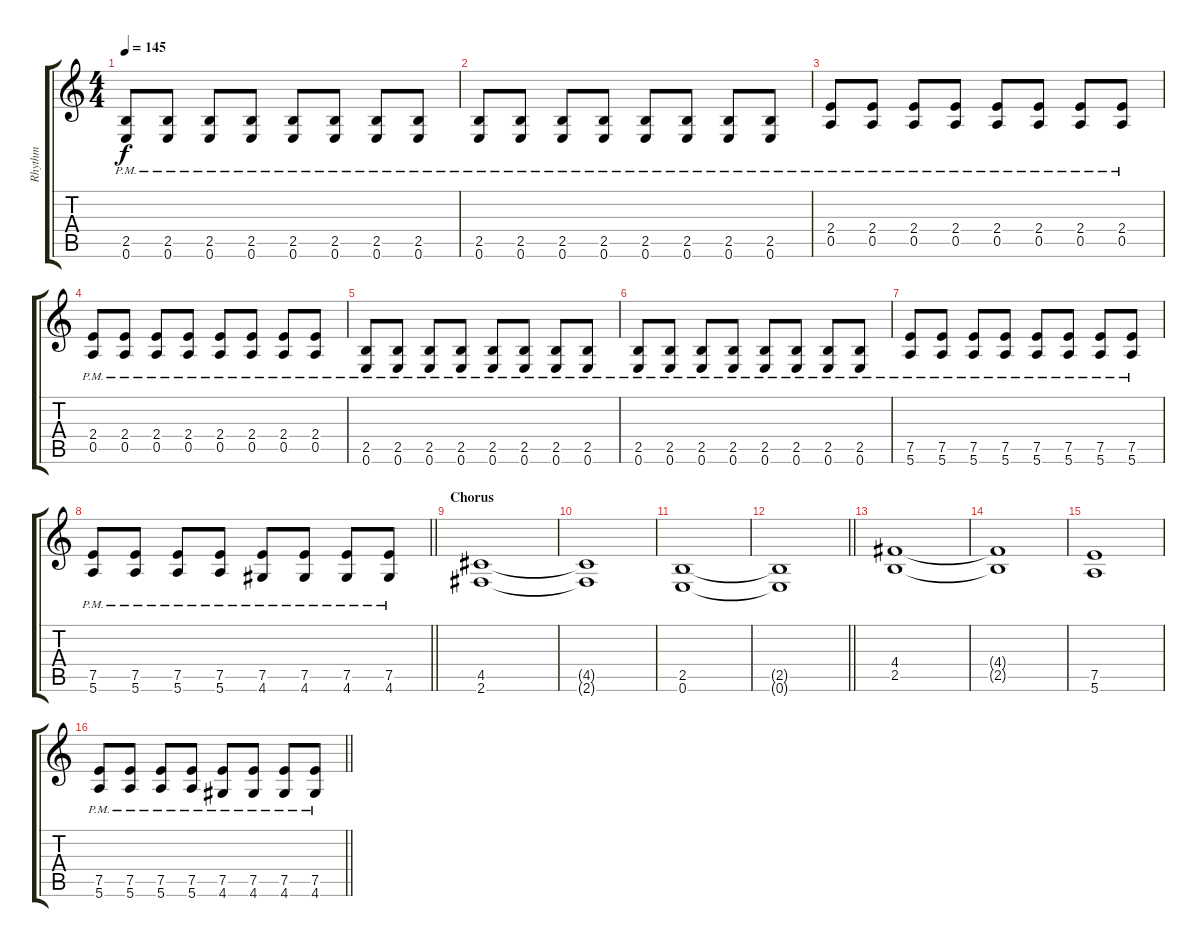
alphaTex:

\track ("Rhythm" "Rhythm") {instrument distortionguitar}
\staff {score tabs}
\tuning (E4 B3 G3 D3 A2 E2) {hide}
\ts (4 4)
\tempo 145
\clef g2
\ks c
(2.5{pm} 0.6{pm}).8{dy f} (2.5{pm} 0.6{pm}).8 (2.5{pm} 0.6{pm}).8 (2.5{pm} 0.6{pm}).8 (2.5{pm} 0.6{pm}).8 (2.5{pm} 0.6{pm}).8 (2.5{pm} 0.6{pm}).8 (2.5{pm} 0.6{pm}).8 |
(2.5{pm} 0.6{pm}).8 (2.5{pm} 0.6{pm}).8 (2.5{pm} 0.6{pm}).8 (2.5{pm} 0.6{pm}).8 (2.5{pm} 0.6{pm}).8 (2.5{pm} 0.6{pm}).8 (2.5{pm} 0.6{pm}).8 (2.5{pm} 0.6{pm}).8 |
(2.4{pm} 0.5{pm}).8 (2.4{pm} 0.5{pm}).8 (2.4{pm} 0.5{pm}).8 (2.4{pm} 0.5{pm}).8 (2.4{pm} 0.5{pm}).8 (2.4{pm} 0.5{pm}).8 (2.4{pm} 0.5{pm}).8 (2.4{pm} 0.5{pm}).8 |
(2.4{pm} 0.5{pm}).8 (2.4{pm} 0.5{pm}).8 (2.4{pm} 0.5{pm}).8 (2.4{pm} 0.5{pm}).8 (2.4{pm} 0.5{pm}).8 (2.4{pm} 0.5{pm}).8 (2.4{pm} 0.5{pm}).8 (2.4{pm} 0.5{pm}).8 |
(2.5{pm} 0.6{pm}).8 (2.5{pm} 0.6{pm}).8 (2.5{pm} 0.6{pm}).8 (2.5{pm} 0.6{pm}).8 (2.5{pm} 0.6{pm}).8 (2.5{pm} 0.6{pm}).8 (2.5{pm} 0.6{pm}).8 (2.5{pm} 0.6{pm}).8 |
(2.5{pm} 0.6{pm}).8 (2.5{pm} 0.6{pm}).8 (2.5{pm} 0.6{pm}).8 (2.5{pm} 0.6{pm}).8 (2.5{pm} 0.6{pm}).8 (2.5{pm} 0.6{pm}).8 (2.5{pm} 0.6{pm}).8 (2.5{pm} 0.6{pm}).8 |
(7.5{pm} 5.6).8 (7.5{pm} 5.6).8 (7.5{pm} 5.6).8 (7.5{pm} 5.6).8 (7.5{pm} 5.6).8 (7.5{pm} 5.6).8 (7.5{pm} 5.6).8 (7.5{pm} 5.6).8 |
\barLineRight lightlight
(7.5{pm} 5.6{pm}).8 (7.5{pm} 5.6{pm}).8 (7.5{pm} 5.6{pm}).8 (7.5{pm} 5.6{pm}).8 (7.5{pm} 4.6{pm}).8 (7.5{pm} 4.6{pm}).8 (7.5{pm} 4.6{pm}).8 (7.5{pm} 4.6{pm}).8 |
\section ("" "Chorus")
(4.5 2.6).1 |
(4.5{t} 2.6{t}).1 |
(2.5 0.6).1 |
\barLineRight lightlight
(2.5{t} 0.6{t}).1 |
(4.4 2.5).1 |
(4.4{t} 2.5{t}).1 |
(7.5 5.6).1 |
\barLineRight lightlight
(7.5{pm} 5.6{pm}).8 (7.5{pm} 5.6{pm}).8 (7.5{pm} 5.6{pm}).8 (7.5{pm} 5.6{pm}).8 (7.5{pm} 4.6{pm}).8 (7.5{pm} 4.6{pm}).8 (7.5{pm} 4.6{pm}).8 (7.5{pm} 4.6{pm}).8
